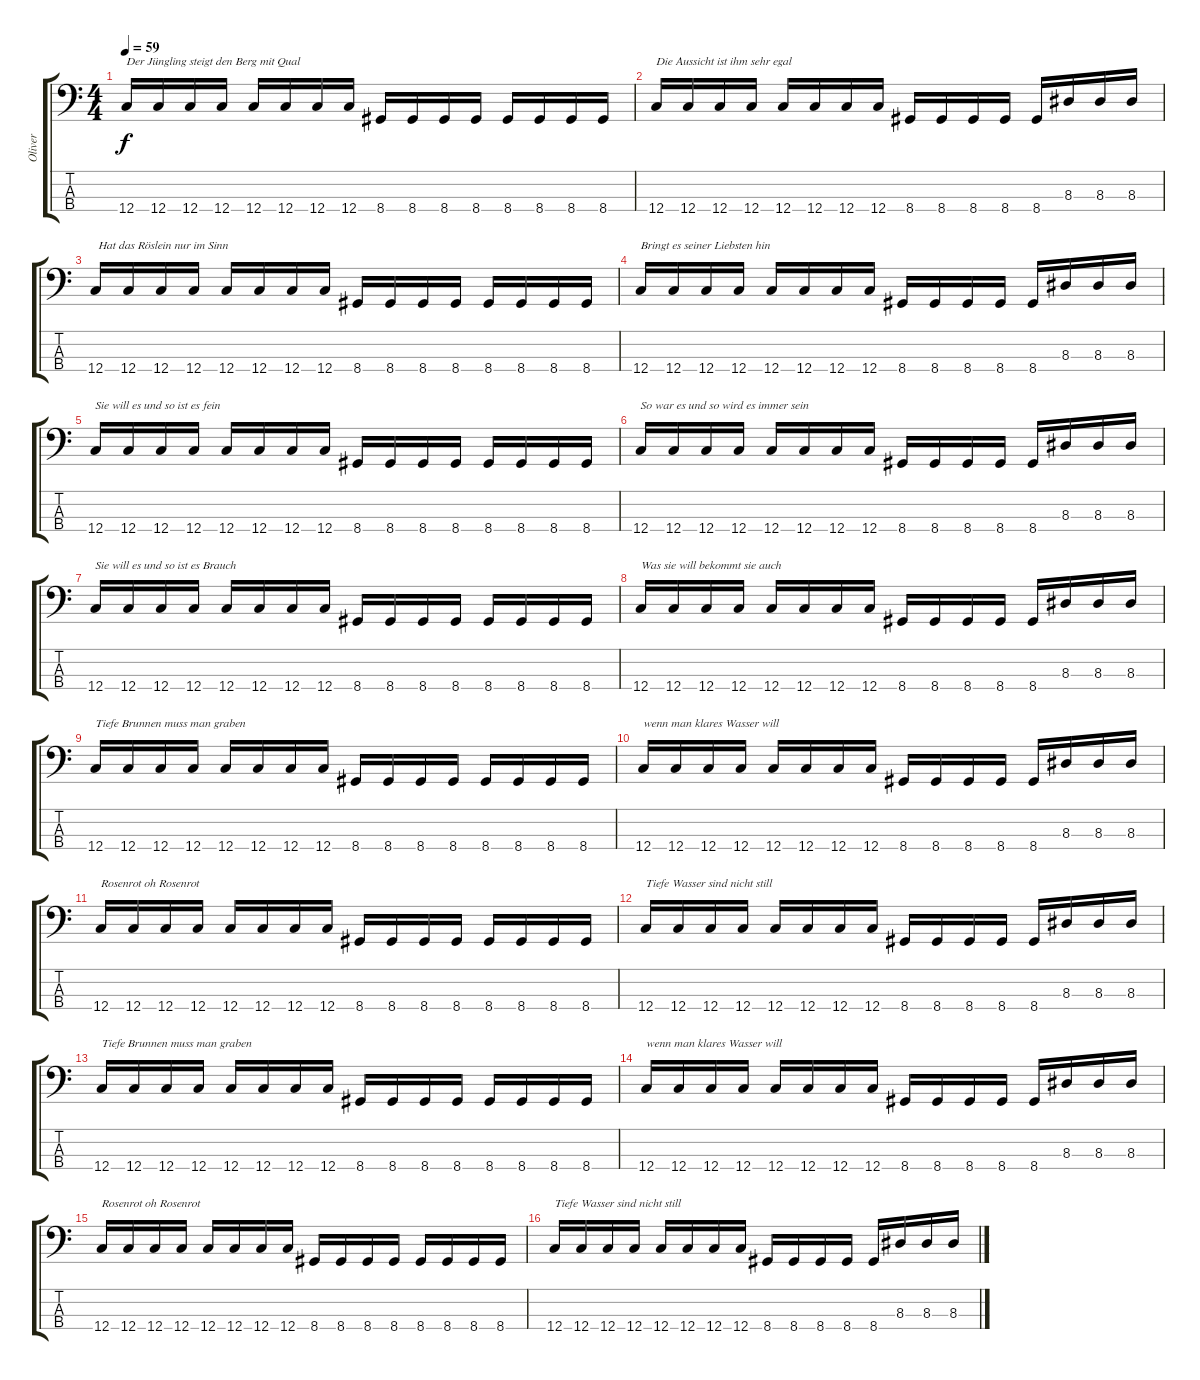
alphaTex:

\track ("Oliver" "Oliver") {instrument electricbassfinger}
\staff {score tabs}
\tuning (F2 C2 G1 C1) {hide}
\ts (4 4)
\tempo 59
\clef f4
\ks c
12.4.16{txt "Der Jüngling steigt den Berg mit Qual" dy f} 12.4.16 12.4.16 12.4.16 12.4.16 12.4.16 12.4.16 12.4.16 8.4.16 8.4.16 8.4.16 8.4.16 8.4.16 8.4.16 8.4.16 8.4.16 |
12.4.16{txt "Die Aussicht ist ihm sehr egal"} 12.4.16 12.4.16 12.4.16 12.4.16 12.4.16 12.4.16 12.4.16 8.4.16 8.4.16 8.4.16 8.4.16 8.4.16 8.3.16 8.3.16 8.3.16 |
12.4.16{txt " Hat das Röslein nur im Sinn"} 12.4.16 12.4.16 12.4.16 12.4.16 12.4.16 12.4.16 12.4.16 8.4.16 8.4.16 8.4.16 8.4.16 8.4.16 8.4.16 8.4.16 8.4.16 |
12.4.16{txt "Bringt es seiner Liebsten hin"} 12.4.16 12.4.16 12.4.16 12.4.16 12.4.16 12.4.16 12.4.16 8.4.16 8.4.16 8.4.16 8.4.16 8.4.16 8.3.16 8.3.16 8.3.16 |
12.4.16{txt "Sie will es und so ist es fein"} 12.4.16 12.4.16 12.4.16 12.4.16 12.4.16 12.4.16 12.4.16 8.4.16 8.4.16 8.4.16 8.4.16 8.4.16 8.4.16 8.4.16 8.4.16 |
12.4.16{txt "So war es und so wird es immer sein"} 12.4.16 12.4.16 12.4.16 12.4.16 12.4.16 12.4.16 12.4.16 8.4.16 8.4.16 8.4.16 8.4.16 8.4.16 8.3.16 8.3.16 8.3.16 |
12.4.16{txt "Sie will es und so ist es Brauch"} 12.4.16 12.4.16 12.4.16 12.4.16 12.4.16 12.4.16 12.4.16 8.4.16 8.4.16 8.4.16 8.4.16 8.4.16 8.4.16 8.4.16 8.4.16 |
12.4.16{txt "Was sie will bekommt sie auch"} 12.4.16 12.4.16 12.4.16 12.4.16 12.4.16 12.4.16 12.4.16 8.4.16 8.4.16 8.4.16 8.4.16 8.4.16 8.3.16 8.3.16 8.3.16 |
12.4.16{txt "Tiefe Brunnen muss man graben"} 12.4.16 12.4.16 12.4.16 12.4.16 12.4.16 12.4.16 12.4.16 8.4.16 8.4.16 8.4.16 8.4.16 8.4.16 8.4.16 8.4.16 8.4.16 |
12.4.16{txt "wenn man klares Wasser will"} 12.4.16 12.4.16 12.4.16 12.4.16 12.4.16 12.4.16 12.4.16 8.4.16 8.4.16 8.4.16 8.4.16 8.4.16 8.3.16 8.3.16 8.3.16 |
12.4.16{txt "Rosenrot oh Rosenrot"} 12.4.16 12.4.16 12.4.16 12.4.16 12.4.16 12.4.16 12.4.16 8.4.16 8.4.16 8.4.16 8.4.16 8.4.16 8.4.16 8.4.16 8.4.16 |
12.4.16{txt "Tiefe Wasser sind nicht still"} 12.4.16 12.4.16 12.4.16 12.4.16 12.4.16 12.4.16 12.4.16 8.4.16 8.4.16 8.4.16 8.4.16 8.4.16 8.3.16 8.3.16 8.3.16 |
12.4.16{txt "Tiefe Brunnen muss man graben"} 12.4.16 12.4.16 12.4.16 12.4.16 12.4.16 12.4.16 12.4.16 8.4.16 8.4.16 8.4.16 8.4.16 8.4.16 8.4.16 8.4.16 8.4.16 |
12.4.16{txt "wenn man klares Wasser will"} 12.4.16 12.4.16 12.4.16 12.4.16 12.4.16 12.4.16 12.4.16 8.4.16 8.4.16 8.4.16 8.4.16 8.4.16 8.3.16 8.3.16 8.3.16 |
12.4.16{txt "Rosenrot oh Rosenrot"} 12.4.16 12.4.16 12.4.16 12.4.16 12.4.16 12.4.16 12.4.16 8.4.16 8.4.16 8.4.16 8.4.16 8.4.16 8.4.16 8.4.16 8.4.16 |
12.4.16{txt "Tiefe Wasser sind nicht still"} 12.4.16 12.4.16 12.4.16 12.4.16 12.4.16 12.4.16 12.4.16 8.4.16 8.4.16 8.4.16 8.4.16 8.4.16 8.3.16 8.3.16 8.3.16
